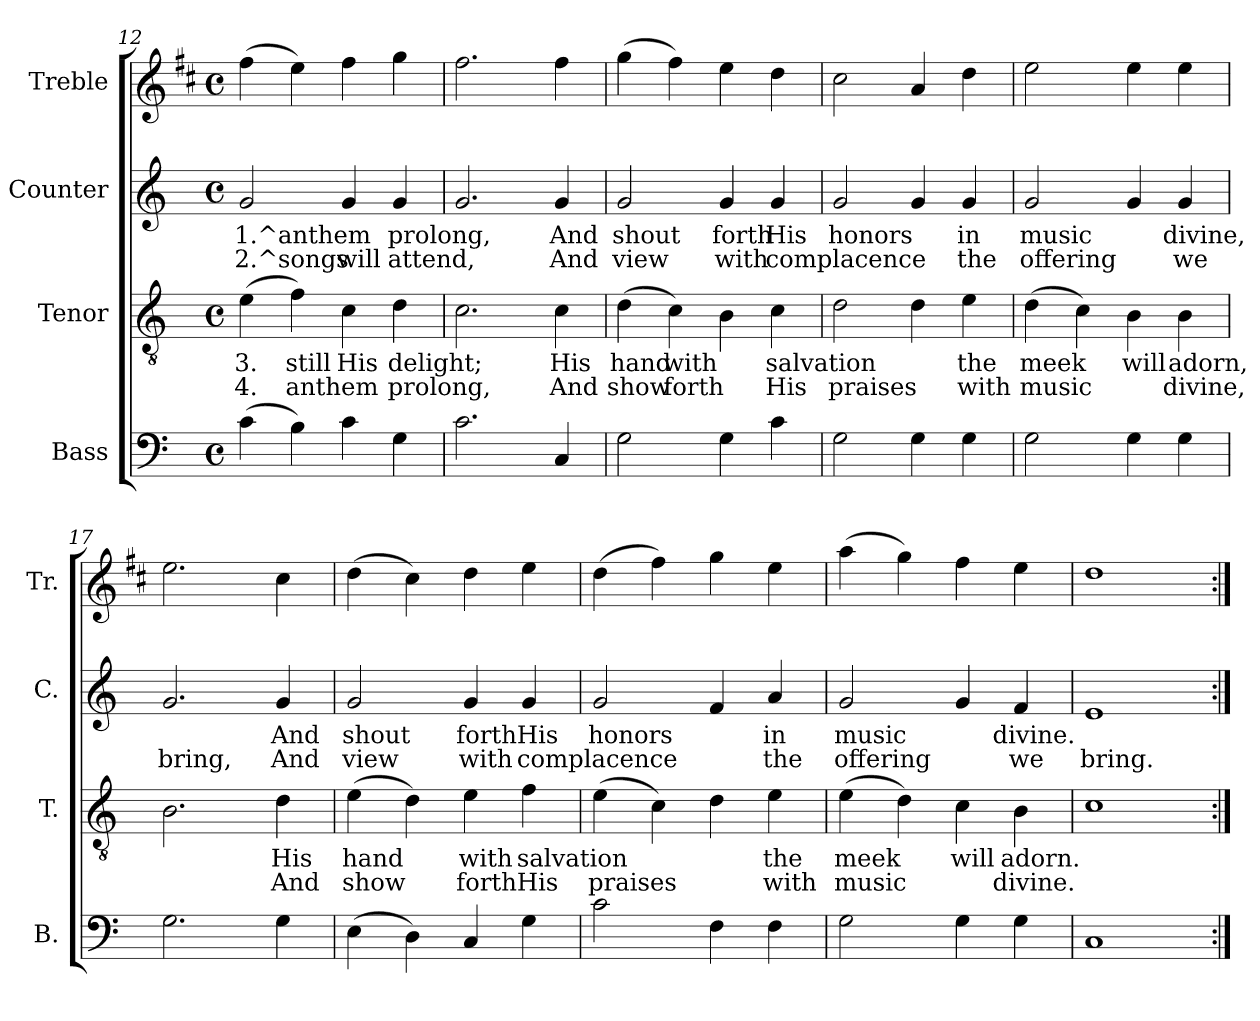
**kern	**kern	**text	**text	**kern	**text	**text	**kern
*part4	*part3	*part3	*part3	*part2	*part2	*part2	*part1
*staff4	*staff3	*staff3	*staff3	*staff2	*staff2	*staff2	*staff1
*I"Bass	*I"Tenor	*	*	*I"Counter	*	*	*I"Treble
*I'B.	*I'T.	*	*	*I'C.	*	*	*I'Tr.
!!LO:LB:g=z
*clefF4	*clefGv2	*	*	*clefG2	*	*	*clefG2
*	*	*	*	*	*	*	*ITrd1c2
*k[]	*k[]	*	*	*k[]	*	*	*k[]
*C:	*C:	*	*	*C:	*	*	*C:
*M4/4	*M4/4	*	*	*M4/4	*	*	*M4/4
*met(c)	*met(c)	*	*	*met(c)	*	*	*met(c)
=12	=12	=12	=12	=12	=12	=12	=12
!	!	!LO:LY:b:rj	!LO:LY:b:rj	!	!LO:LY:b:cj	!LO:LY:b:cj	!
(>4c\	(>4e\	3.	4.	2g/	1.^anthem	2.^songs	(>4ee\
!	!	!LO:LY:b:rj	!LO:LY:b:rj	!	!	!	!
4B\)	4f\)	still	anthem	.	.	.	4dd\)
!	!	!LO:LY:b:rj	!LO:LY:b:rj	!	!LO:LY:b:cj	!LO:LY:b:cj	!
4c\	4c\	His	.	4g/	.	will	4ee\
!	!	!LO:LY:b:rj	!LO:LY:b:rj	!	!LO:LY:b:cj	!LO:LY:b:cj	!
4G\	4d\	delight;	prolong,	4g/	prolong,	attend,	4ff\
=13	=13	=13	=13	=13	=13	=13	=13
!	!	!LO:LY:b:rj	!LO:LY:b:rj	!	!LO:LY:b:cj	!LO:LY:b:cj	!
2.c\	2.c\	.	.	2.g/	.	.	2.ee\
!	!	!LO:LY:b:rj	!LO:LY:b:rj	!	!LO:LY:b:cj	!LO:LY:b:cj	!
4C/	4c\	His	And	4g/	And	And	4ee\
=14	=14	=14	=14	=14	=14	=14	=14
!	!	!LO:LY:b:rj	!LO:LY:b:rj	!	!LO:LY:b:cj	!LO:LY:b:cj	!
2G\	(>4d\	hand	show	2g/	shout	view	(>4ff\
!	!	!LO:LY:b:rj	!LO:LY:b:rj	!	!	!	!
.	4c\)	with	forth	.	.	.	4ee\)
!	!	!LO:LY:b:rj	!LO:LY:b:rj	!	!LO:LY:b:cj	!LO:LY:b:cj	!
4G\	4B\	.	.	4g/	forth	with	4dd\
!	!	!LO:LY:b:rj	!LO:LY:b:rj	!	!LO:LY:b:cj	!LO:LY:b:cj	!
4c\	4c\	salvation	His	4g/	His	complacence	4cc\
=15	=15	=15	=15	=15	=15	=15	=15
!	!	!LO:LY:b:rj	!LO:LY:b:rj	!	!LO:LY:b:cj	!LO:LY:b:cj	!
2G\	2d\	.	praises	2g/	honors	.	2b>\
!	!	!LO:LY:b:rj	!LO:LY:b:rj	!	!LO:LY:b:cj	!LO:LY:b:cj	!
4G\	4d\	.	.	4g/	.	.	4g/
!	!	!LO:LY:b:rj	!LO:LY:b:rj	!	!LO:LY:b:cj	!LO:LY:b:cj	!
4G\	4e\	the	with	4g/	in	the	4cc\
=16	=16	=16	=16	=16	=16	=16	=16
!	!	!LO:LY:b:rj	!LO:LY:b:rj	!	!LO:LY:b:cj	!LO:LY:b:cj	!
2G\	(>4d\	meek	music	2g/	music	offering	2dd\
!	!	!LO:LY:b:rj	!LO:LY:b:rj	!	!	!	!
.	4c\)	.	.	.	.	.	.
!	!	!LO:LY:b:rj	!LO:LY:b:rj	!	!LO:LY:b:cj	!LO:LY:b:cj	!
4G\	4B\	will	.	4g/	.	.	4dd\
!	!	!LO:LY:b:rj	!LO:LY:b:rj	!	!LO:LY:b:cj	!LO:LY:b:cj	!
4G\	4B\	adorn,	divine,	4g/	divine,	we	4dd\
=17	=17	=17	=17	=17	=17	=17	=17
!	!	!LO:LY:b:rj	!LO:LY:b:rj	!	!LO:LY:b:cj	!LO:LY:b:cj	!
2.G\	2.B\	.	.	2.g/	.	bring,	2.dd\
!	!	!LO:LY:b:rj	!LO:LY:b:rj	!	!LO:LY:b:cj	!LO:LY:b:cj	!
4G\	4d\	His	And	4g/	And	And	4b\
=18	=18	=18	=18	=18	=18	=18	=18
!	!	!LO:LY:b:rj	!LO:LY:b:rj	!	!LO:LY:b:cj	!LO:LY:b:cj	!
(>4E\	(>4e\	hand	show	2g/	shout	view	(>4cc\
!	!	!LO:LY:b:rj	!LO:LY:b:rj	!	!	!	!
4D\)	4d\)	.	.	.	.	.	4b\)
!	!	!LO:LY:b:rj	!LO:LY:b:rj	!	!LO:LY:b:cj	!LO:LY:b:cj	!
4C/	4e\	with	forth	4g/	forth	with	4cc\
!	!	!LO:LY:b:rj	!LO:LY:b:rj	!	!LO:LY:b:cj	!LO:LY:b:cj	!
4G\	4f\	salvation	His	4g/	His	complacence	4dd\
=19	=19	=19	=19	=19	=19	=19	=19
!	!	!LO:LY:b:rj	!LO:LY:b:rj	!	!LO:LY:b:cj	!LO:LY:b:cj	!
2c\	(>4e\	.	praises	2g/	honors	.	(>4cc\
!	!	!LO:LY:b:rj	!LO:LY:b:rj	!	!	!	!
.	4c\)	.	.	.	.	.	4ee\)
!	!	!LO:LY:b:rj	!LO:LY:b:rj	!	!LO:LY:b:cj	!LO:LY:b:cj	!
4F\	4d\	.	.	4f/	.	.	4ff\
!	!	!LO:LY:b:rj	!LO:LY:b:rj	!	!LO:LY:b:cj	!LO:LY:b:cj	!
4F\	4e\	the	with	4a/	in	the	4dd\
=20	=20	=20	=20	=20	=20	=20	=20
!	!	!LO:LY:b:rj	!LO:LY:b:rj	!	!LO:LY:b:cj	!LO:LY:b:cj	!
2G\	(>4e\	meek	music	2g/	music	offering	(>4gg\
!	!	!LO:LY:b:rj	!LO:LY:b:rj	!	!	!	!
.	4d\)	.	.	.	.	.	4ff\)
!	!	!LO:LY:b:rj	!LO:LY:b:rj	!	!LO:LY:b:cj	!LO:LY:b:cj	!
4G\	4c\	will	.	4g/	.	.	4ee\
!	!	!LO:LY:b:rj	!LO:LY:b:rj	!	!LO:LY:b:cj	!LO:LY:b:cj	!
4G\	4B\	adorn.	divine.	4f/	divine.	we	4dd\
=21	=21	=21	=21	=21	=21	=21	=21
!	!	!LO:LY:b:rj	!	!	!LO:LY:b:cj	!LO:LY:b:cj	!
1C	1c	.	.	1e	.	bring.	1cc
=:|!	=:|!	=:|!	=:|!	=:|!	=:|!	=:|!	=:|!
*-	*-	*-	*-	*-	*-	*-	*-
